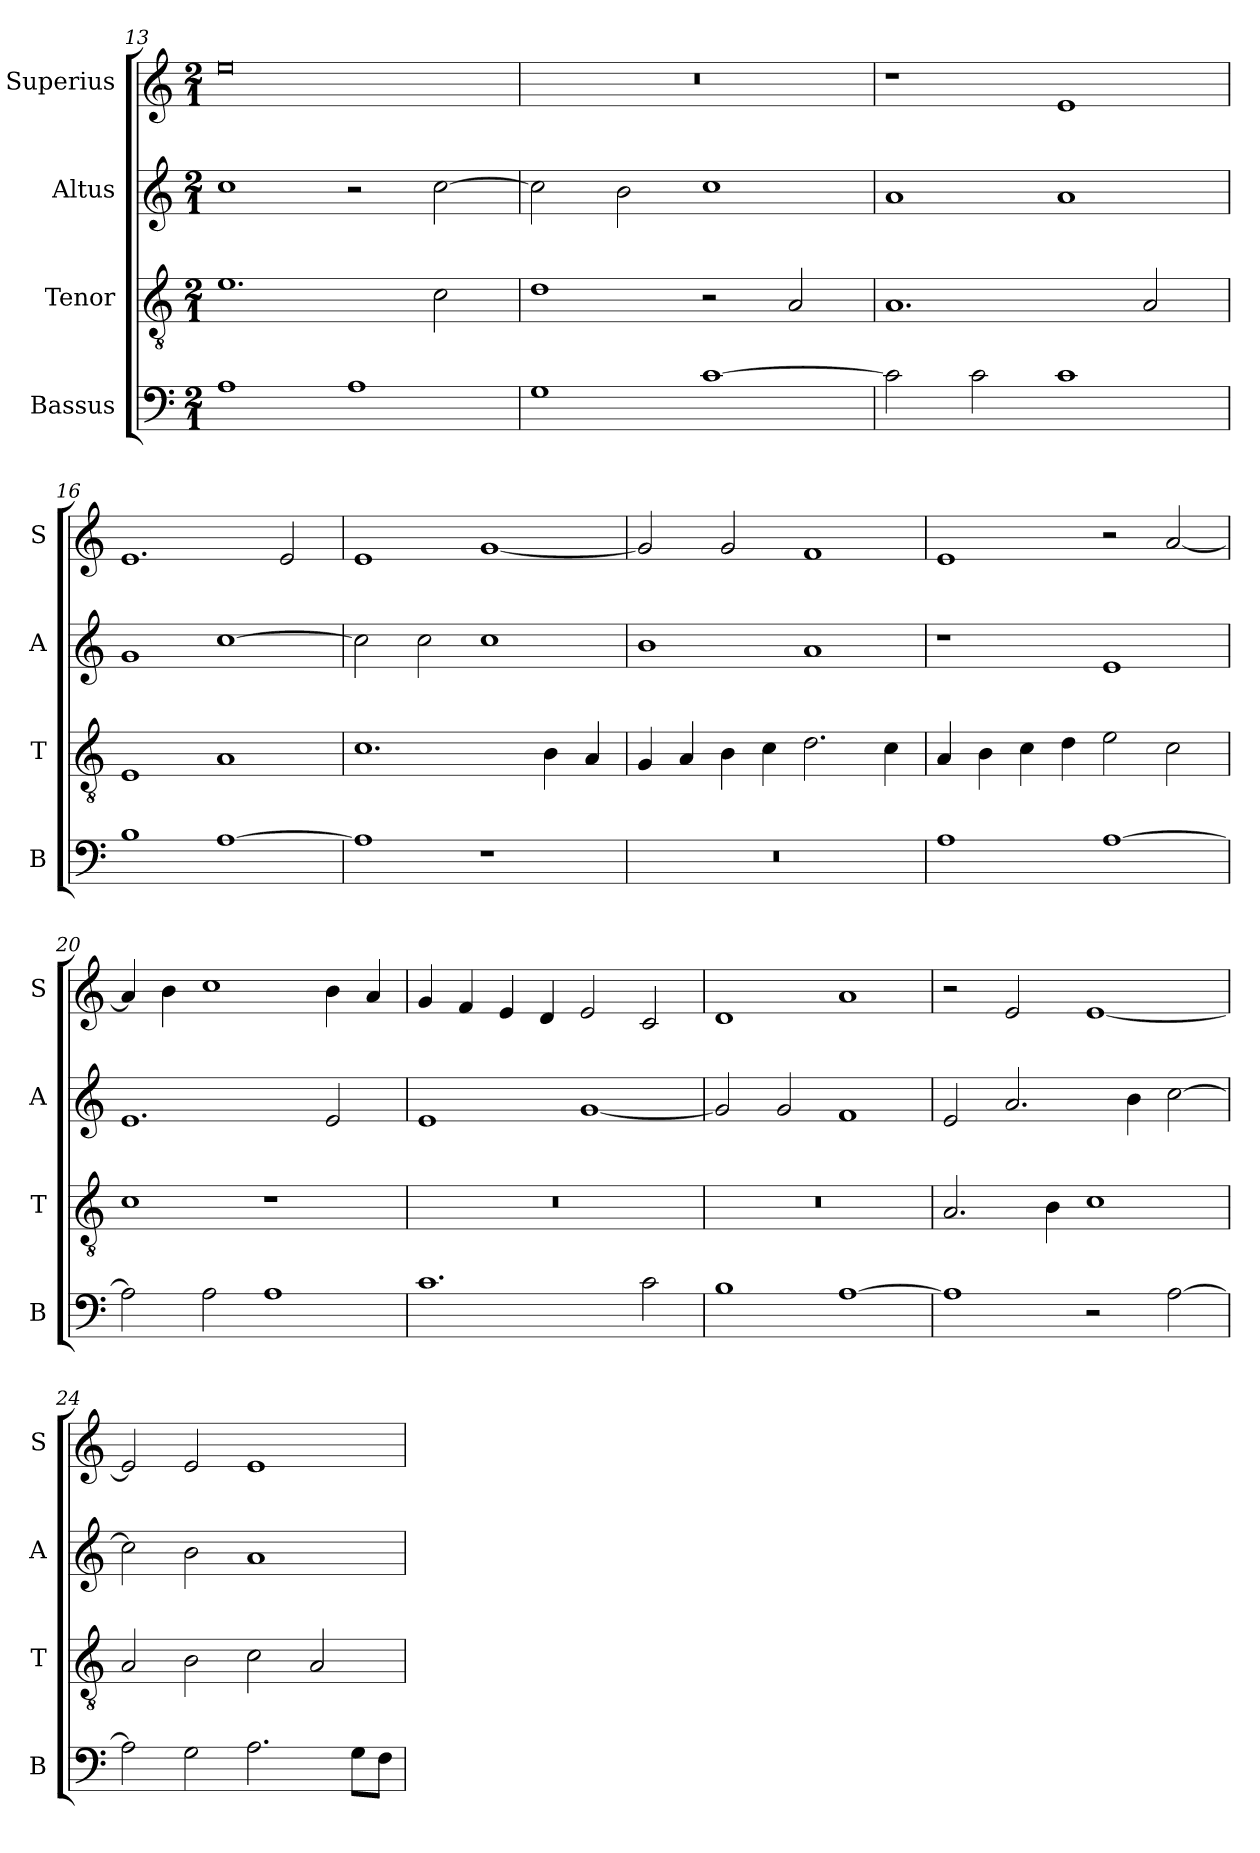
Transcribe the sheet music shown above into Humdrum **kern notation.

**kern	**kern	**kern	**kern
*part4	*part3	*part2	*part1
*staff4	*staff3	*staff2	*staff1
*I"Bassus	*I"Tenor	*I"Altus	*I"Superius
*I'B	*I'T	*I'A	*I'S
*clefF4	*clefGv2	*clefG2	*clefG2
*k[]	*k[]	*k[]	*k[]
*C:	*C:	*C:	*C:
*M2/1	*M2/1	*M2/1	*M2/1
=13	=13	=13	=13
1A	1.e	1cc	0ee
1A	.	2r	.
.	2c	[2cc	.
=14	=14	=14	=14
1G	1d	2cc]	0r
.	.	2b	.
[1c	2r	1cc	.
.	2A	.	.
=15	=15	=15	=15
2c]	1.A	1a	1r
2c	.	.	.
1c	.	1a	1e
.	2A	.	.
=16	=16	=16	=16
1B	1E	1g	1.e
[1A	1A	[1cc	.
.	.	.	2e
=17	=17	=17	=17
1A]	1.c	2cc]	1e
.	.	2cc	.
1r	.	1cc	[1g
.	4B	.	.
.	4A	.	.
=18	=18	=18	=18
0r	4G	1b	2g]
.	4A	.	.
.	4B	.	2g
.	4c	.	.
.	2.d	1a	1f
.	4c	.	.
=19	=19	=19	=19
1A	4A	1r	1e
.	4B	.	.
.	4c	.	.
.	4d	.	.
[1A	2e	1e	2r
.	2c	.	[2a
=20	=20	=20	=20
2A]	1c	1.e	4a]
.	.	.	4b
2A	.	.	1cc
1A	1r	.	.
.	.	2e	4b
.	.	.	4a
=21	=21	=21	=21
1.c	0r	1e	4g
.	.	.	4f
.	.	.	4e
.	.	.	4d
.	.	[1g	2e
2c	.	.	2c
=22	=22	=22	=22
1B	0r	2g]	1d
.	.	2g	.
[1A	.	1f	1a
=23	=23	=23	=23
1A]	2.A	2e	2r
.	.	2.a	2e
.	4B	.	.
2r	1c	.	[1e
.	.	4b	.
[2A	.	[2cc	.
=24	=24	=24	=24
2A]	2A	2cc]	2e]
2G	2B	2b	2e
2.A	2c	1a	1e
.	2A	.	.
8GL	.	.	.
8FJ	.	.	.
=	=	=	=
*-	*-	*-	*-
